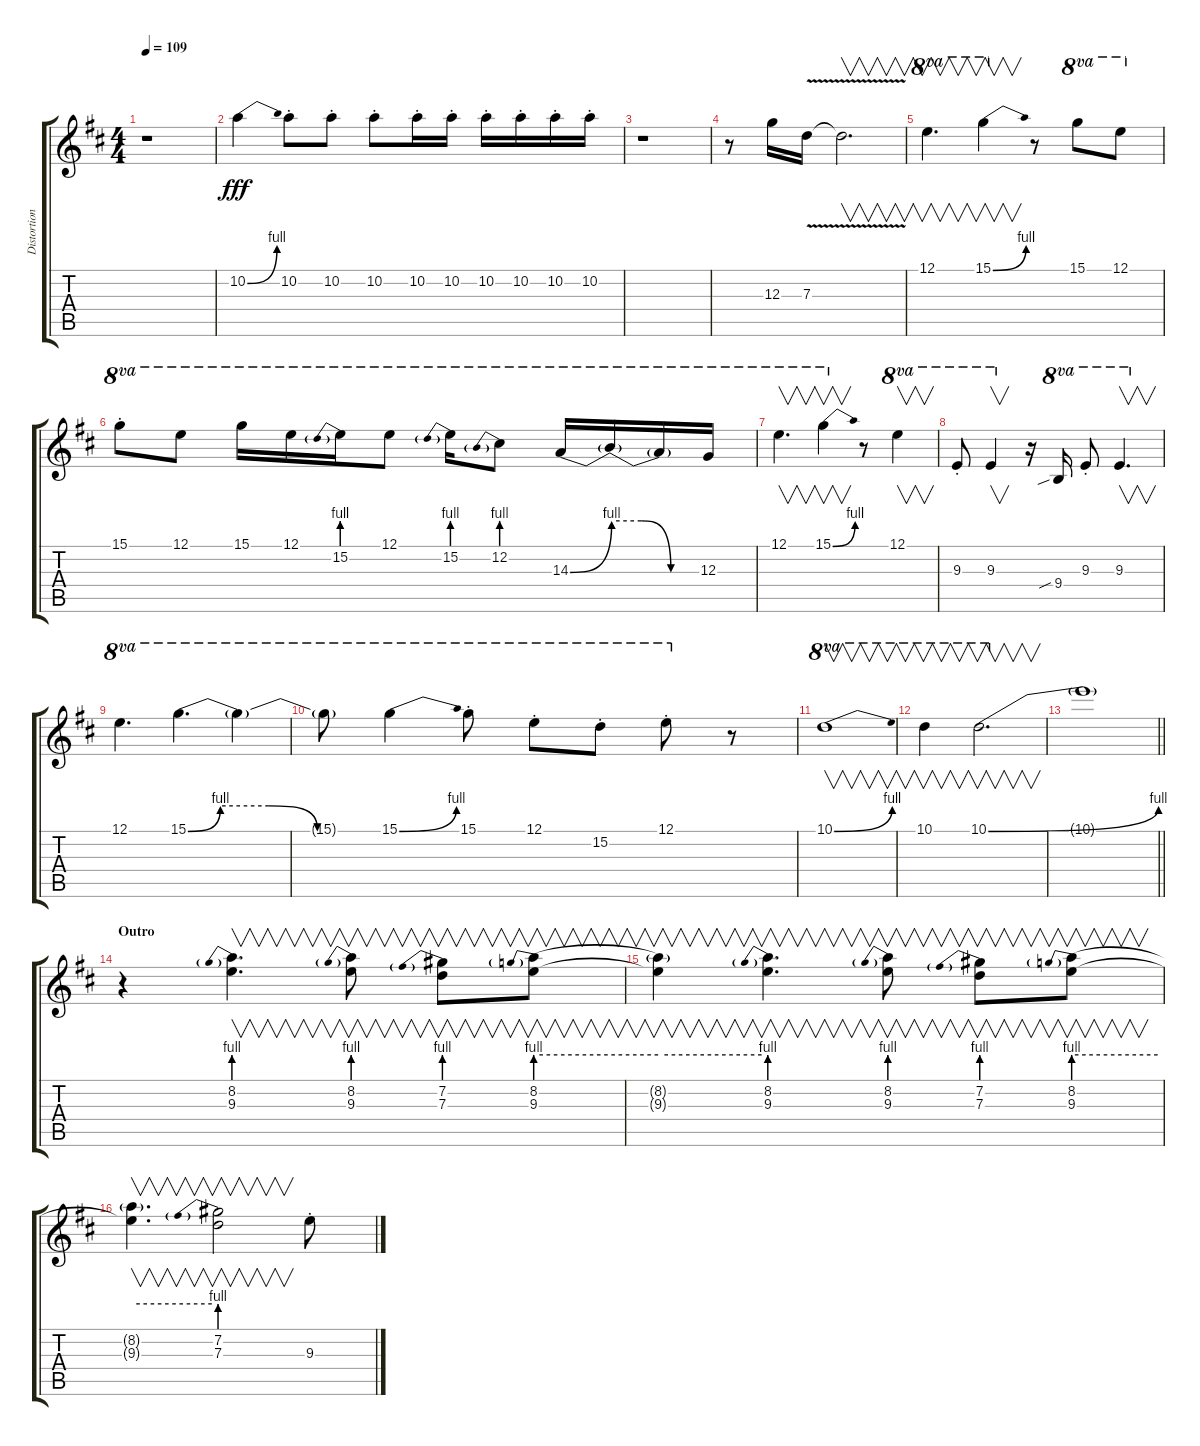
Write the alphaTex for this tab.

\track ("Distortion Guitar" "Distortion") {instrument distortionguitar}
\staff {score tabs}
\tuning (E4 B3 G3 D3 A2 E2) {hide}
\ts (4 4)
\tempo 109
\clef g2
\ks d
r.1{dy fff} |
10.2{be (bend 0 0 60 4)}.4 10.2{st}.8 10.2{st}.8 10.2{st}.8 10.2{st}.16 10.2{st}.16 10.2{st}.16 10.2{st}.16 10.2{st}.16 10.2{st}.16 |
r.1 |
r.8 12.3.16 7.3{v}.16 7.3{t}.2{v d} |
12.1.4{v d ot 8va} 15.1{be (bend 0 0 60 4)}.4{v ot 8va} r.8 15.1.8{ot 8va} 12.1.8{ot 8va} |
15.1{st}.8{ot 8va} 12.1.8{ot 8va} 15.1.16{ot 8va} 12.1.16{ot 8va} 15.2{be (prebend 0 4 60 4)}.16{ot 8va} 12.1.8{ot 8va} 15.2{be (prebend 0 4 60 4)}.16{ot 8va} 12.2{be (prebend 0 4 60 4)}.8{ot 8va} 14.3{be (bend 0 0 60 4)}.16{ot 8va} 14.3{be (custom 0 4 20 4 40 0 60 0) t}.16{ot 8va} 14.3{t}.16{ot 8va} 12.3.16{ot 8va} |
12.1.4{v d ot 8va} 15.1{be (bend 0 0 60 4)}.4{v ot 8va} r.8 12.1.4{v ot 8va} |
9.3{st}.8{ot 8va} 9.3.4{v ot 8va} r.16 9.4{sib}.16{ot 8va} 9.3{st}.8{ot 8va} 9.3.4{v d ot 8va} |
12.1.4{d ot 8va} 15.1{be (custom 0 0 10 4 25 4 40 0 60 0)}.4{d ot 8va} 15.1{t}.4{ot 8va} |
15.1{t}.8{ot 8va} 15.1{be (bend 0 0 60 4)}.4{ot 8va} 15.1{st}.8{ot 8va} 12.1{st}.8{ot 8va} 15.2{st}.8{ot 8va} 12.1{st}.8{ot 8va} r.8 |
10.1{be (bend 0 0 60 4)}.1{v ot 8va} |
10.1.4{v ot 8va} 10.1{be (bend 0 0 60 4)}.2{v d ot 8va} |
\barLineRight lightlight
10.1{t}.1 |
\section ("" "Outro")
r.4 (8.2{be (prebend 0 4 60 4)} 9.3).4{v d} (8.2{be (prebend 0 4 60 4)} 9.3).8{v} (7.2{be (prebend 0 4 60 4)} 7.3).8{v} (8.2{be (prebend 0 4 60 4)} 9.3).8{v} |
(8.2{be (hold 0 4 60 4) t} 9.3{t}).4{v} (8.2{be (prebend 0 4 60 4)} 9.3).4{v d} (8.2{be (prebend 0 4 60 4)} 9.3).8{v} (7.2{be (prebend 0 4 60 4)} 7.3).8{v} (8.2{be (prebend 0 4 60 4)} 9.3).8{v} |
(8.2{be (hold 0 4 60 4) t} 9.3{t}).4{v d} (7.2{be (prebend 0 4 60 4)} 7.3).2{v} 9.3{st}.8
